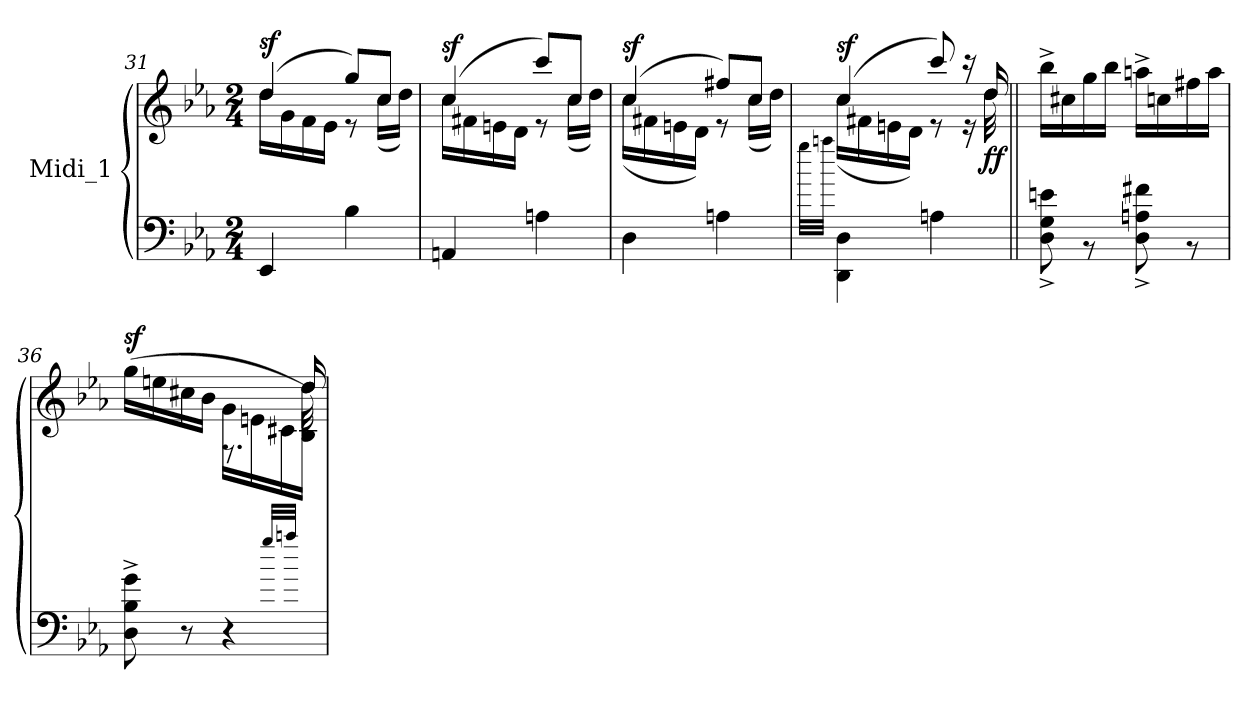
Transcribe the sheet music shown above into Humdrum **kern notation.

**kern	**kern	**dynam
*part1	*part1	*part1
*staff2	*staff1	*staff1/2
*I"Midi_1	*	*
*clefF4	*clefG2	*
*k[b-e-a-]	*k[b-e-a-]	*
*E-:	*E-:	*
*M2/4	*M2/4	*
=31	=31	=31
*	*^	*
!	!	!	!LO:DY:a
4EE-/	(>4dd/	16dd\LL	sf
.	.	16g\	.
.	.	16f\	.
.	.	16e-\JJ	.
4B-\	8gg/L)	8r	.
.	8cc/J	(16cc\LL	.
.	.	16dd\JJ)	.
=32	=32	=32	=32
!	!	!	!LO:DY:a
4AAn/	(>4cc/	16cc\LL	sf
.	.	16f#X\	.
.	.	16en\	.
.	.	16d\JJ	.
4An\	8ccc/L)	8r	.
.	8cc/J	(16cc\LL	.
.	.	16dd\JJ)	.
=33	=33	=33	=33
!	!	!	!LO:DY:a
4D\	(>4cc/	(16cc\LL	sf
.	.	16f#X\	.
.	.	16en\	.
.	.	16d\JJ)	.
4An\	8ff#X/L)	8r	.
.	8cc/J	(16cc\LL	.
.	.	16dd\JJ)	.
!!LO:LB:g=z	!!
=34	=34	=34	=34
*^	*	*	*
.	32qgg\LLL	.	.	.
.	32qaan\JJJ	.	.	.
!	!	!	!	!LO:DY:a
2ryy	4DD\ 4D\	(>4cc/	(16cc\LL	sf
.	.	.	16f#X\	.
.	.	.	16en\	.
.	.	.	16d\JJ)	.
.	4An\	8ccc/)	8r	.
.	.	16r	16r	.
!	!	!	!	!LO:DY:b
.	.	16dd/	32dd\	ff
.	.	.	32ryy	.
=35||	=35||	=35||	=35||	=35||
2ryy	8D\^ 8G\^ 8en\^	16bb-^\LL	2ryy	.
.	.	16cc#X\	.	.
.	8r	16gg\	.	.
.	.	16bb-\JJ	.	.
.	8D\^ 8An\^ 8f#X\^	16aan^\LL	.	.
.	.	16ccn\	.	.
.	8r	16ff#X\	.	.
.	.	16aa\JJ	.	.
=36	=36	=36	=36	=36
*	*	*	*^	*
!	!	!	!	!	!LO:DY:a
4ryy	8D\^ 8B-\^ 8g\^	(16gg\LL	4ryy	4..ryy	sf
.	.	16een\	.	.	.
.	8r	16cc#X\	.	.	.
.	.	16b-\JJ	.	.	.
8ryy	4r	16g\LL	8.r	.	.
.	.	16en\	.	.	.
16ryy	.	16c#X\	.	.	.
32qgg/LLL	.	.	.	.	.
32qaan/JJJ	.	.	.	.	.
16ryy	.	16B-\JJ)	32dd\	16dd/	.
.	.	.	32ryy	.	.
*v	*v	*	*	*	*
*	*v	*v	*v	*
=	=	=
*-	*-	*-
